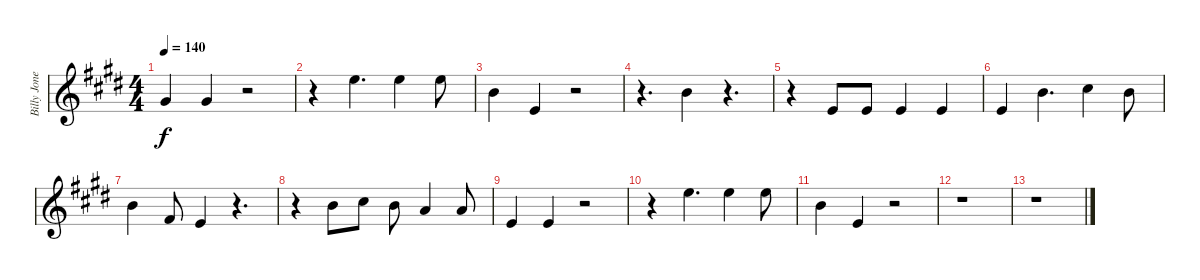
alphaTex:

\track ("Billy Jones Vocals" "Billy Jone") {instrument flute}
\staff {score}
\tuning (E4 B3 G3 D3 A2 E2) {hide}
\ts (4 4)
\tempo 140
\clef g2
\ks e
9.2.4{dy f} 9.2.4 r.2 |
r.4 12.1.4{d} 12.1.4 12.1.8 |
7.1.4 9.3.4 r.2 |
r.4{d} 7.1.4 r.4{d} |
r.4 9.3.8 9.3.8 9.3.4 9.3.4 |
9.3.4 7.1.4{d} 9.1.4 7.1.8 |
7.1.4 7.2.8 9.3.4 r.4{d} |
r.4 7.1.8 9.1.8 7.1.8 10.2.4 10.2.8 |
9.3.4 9.3.4 r.2 |
r.4 12.1.4{d} 12.1.4 12.1.8 |
7.1.4 9.3.4 r.2 |
r.1 |
r.1
